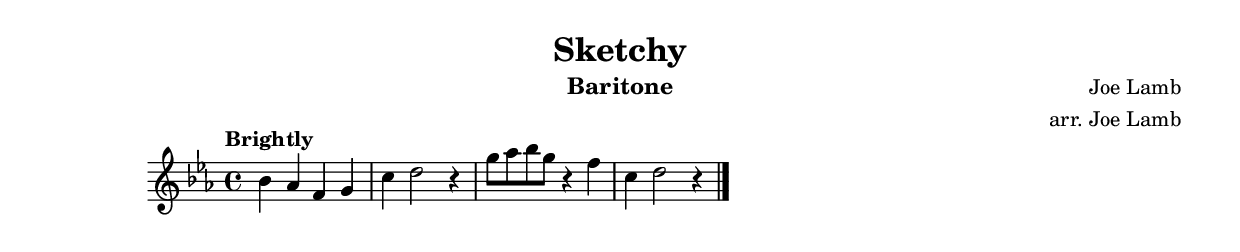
%%%%% This is the Baritone part file
\include "../global.ily"

bariNotes = {

g4 f d e
a b2 r4
e8 f g e r4 d
a b2 r4

}

#(set-global-staff-size 18)

\include "../header.ily"
\header { instrument = "Baritone" }

\score {
  \new Staff {
    \set Staff.midiInstrument = # "baritone saxophone"
    \global
    \new Voice {
      \transpose c ees{
        \relative c'' {
          \Key

          \bariNotes

          \bar "|."
        }
      }
    }
  }

\layout {}
}


\version "2.18.2"  % necessary for upgrading to future LilyPond versions.
